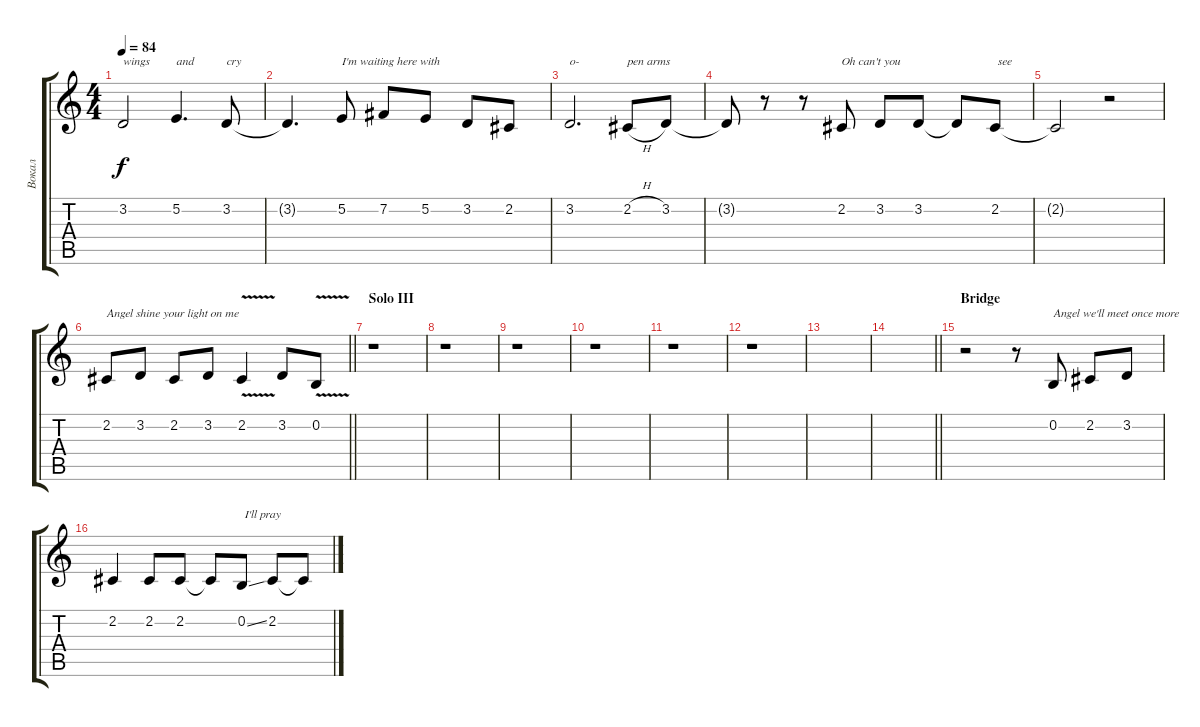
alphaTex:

\track ("Вокал" "Вокал") {instrument lead6voice}
\staff {score tabs}
\tuning (E4 B3 G3 D3 A2 E2) {hide}
\ts (4 4)
\tempo 84
\clef g2
\ks c
3.2.2{txt "wings " dy f} 5.2.4{d txt "and"} 3.2.8{txt "cry"} |
3.2{t}.4{d} 5.2.8{txt "I'm waiting here with"} 7.2.8 5.2.8 3.2.8 2.2.8 |
3.2.2{d txt "o-"} 2.2{h}.8{txt "pen arms"} 3.2.8 |
3.2{t}.8 r.8 r.8 2.2.8{txt "Oh can't you"} 3.2.8 3.2.8 3.2{t}.8 2.2.8{txt " see"} |
2.2{t}.2 r.2 |
\barLineRight lightlight
2.2.8{txt "Angel shine your light on me"} 3.2.8 2.2.8 3.2.8 2.2{v}.4 3.2.8 0.2{v}.8 |
\section ("" "Solo III")
r.1 |
r.1 |
r.1 |
r.1 |
r.1 |
r.1 |
|
\barLineRight lightlight
|
\section ("" "Bridge")
r.2 r.8 0.2.8{txt "Angel we'll meet once more"} 2.2.8 3.2.8 |
2.2.4 2.2.8 2.2.8 2.2{t}.8 0.2{ss}.8{txt " I'll pray"} 2.2.8 2.2{t}.8
